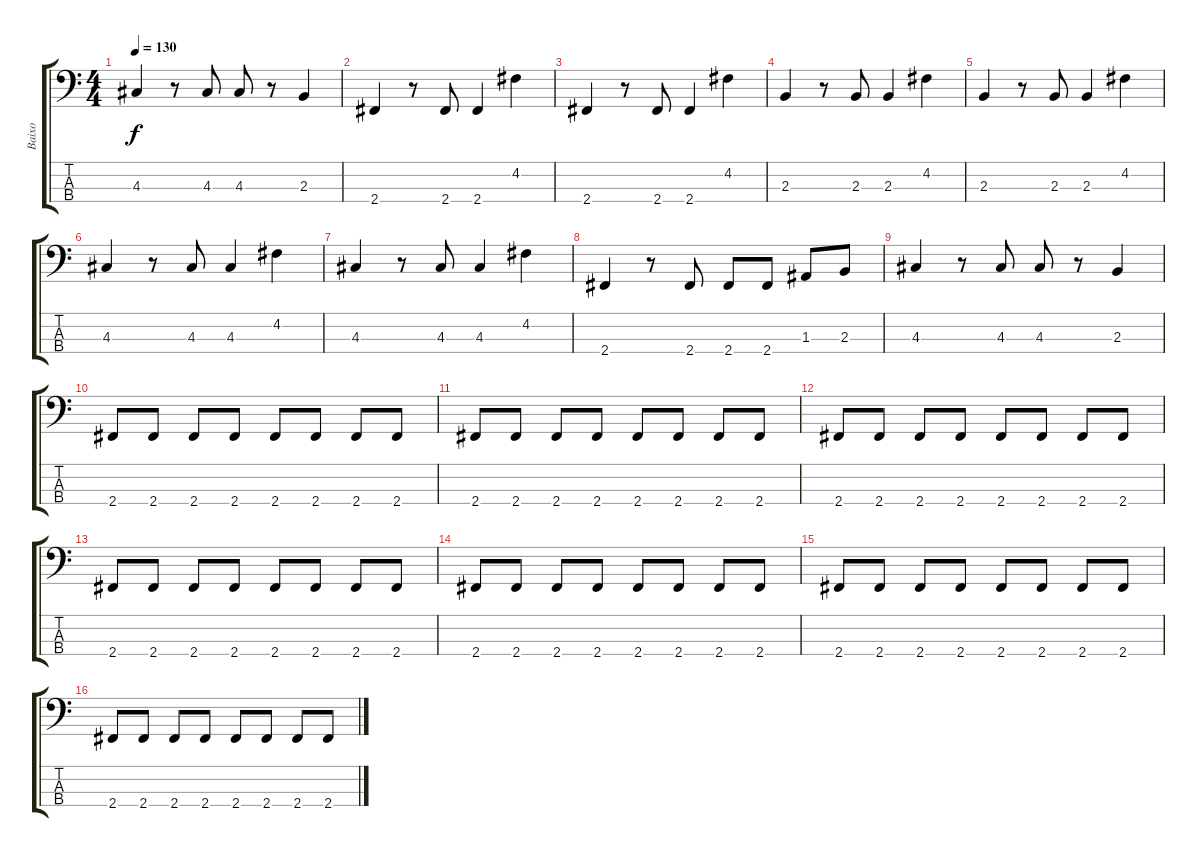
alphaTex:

\track ("Baixo" "Baixo") {instrument electricbassfinger}
\staff {score tabs}
\tuning (G2 D2 A1 E1) {hide}
\ts (4 4)
\tempo 130
\clef f4
\ks c
4.3.4{dy f} r.8 4.3.8 4.3.8 r.8 2.3.4 |
2.4.4 r.8 2.4.8 2.4.4 4.2.4 |
2.4.4 r.8 2.4.8 2.4.4 4.2.4 |
2.3.4 r.8 2.3.8 2.3.4 4.2.4 |
2.3.4 r.8 2.3.8 2.3.4 4.2.4 |
4.3.4 r.8 4.3.8 4.3.4 4.2.4 |
4.3.4 r.8 4.3.8 4.3.4 4.2.4 |
2.4.4 r.8 2.4.8 2.4.8 2.4.8 1.3.8 2.3.8 |
4.3.4 r.8 4.3.8 4.3.8 r.8 2.3.4 |
2.4.8 2.4.8 2.4.8 2.4.8 2.4.8 2.4.8 2.4.8 2.4.8 |
2.4.8 2.4.8 2.4.8 2.4.8 2.4.8 2.4.8 2.4.8 2.4.8 |
2.4.8 2.4.8 2.4.8 2.4.8 2.4.8 2.4.8 2.4.8 2.4.8 |
2.4.8 2.4.8 2.4.8 2.4.8 2.4.8 2.4.8 2.4.8 2.4.8 |
2.4.8 2.4.8 2.4.8 2.4.8 2.4.8 2.4.8 2.4.8 2.4.8 |
2.4.8 2.4.8 2.4.8 2.4.8 2.4.8 2.4.8 2.4.8 2.4.8 |
2.4.8 2.4.8 2.4.8 2.4.8 2.4.8 2.4.8 2.4.8 2.4.8
